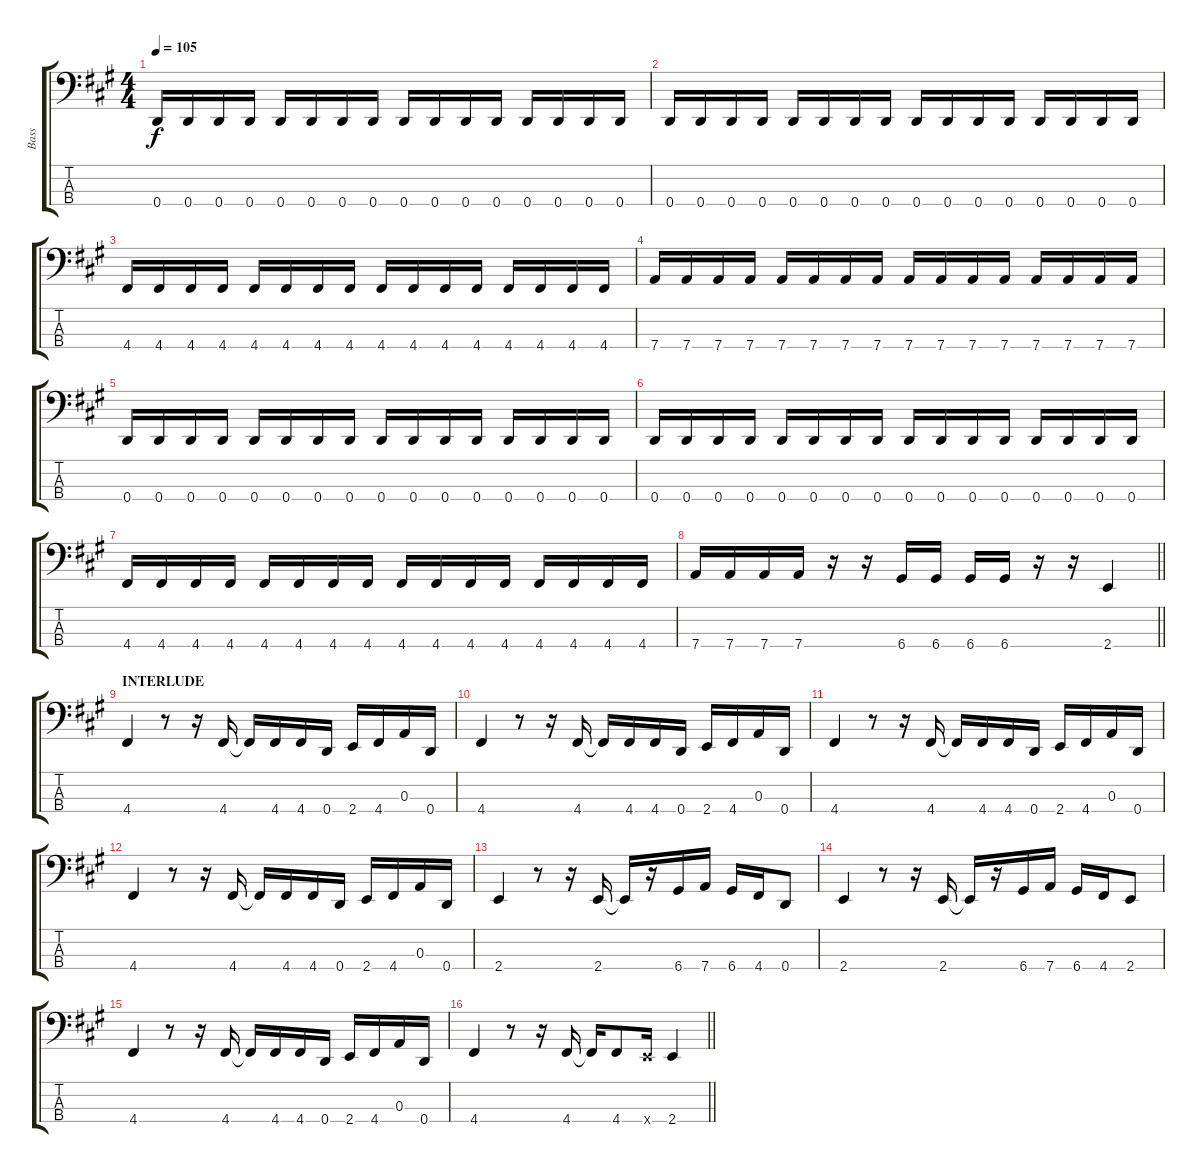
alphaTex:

\track ("Bass " "Bass ") {instrument electricbassfinger}
\staff {score tabs}
\tuning (G2 D2 A1 D1) {hide}
\ts (4 4)
\section ("" "")
\tempo 105
\clef f4
\ks f#minor
0.4.16{dy f} 0.4.16 0.4.16 0.4.16 0.4.16 0.4.16 0.4.16 0.4.16 0.4.16 0.4.16 0.4.16 0.4.16 0.4.16 0.4.16 0.4.16 0.4.16 |
0.4.16 0.4.16 0.4.16 0.4.16 0.4.16 0.4.16 0.4.16 0.4.16 0.4.16 0.4.16 0.4.16 0.4.16 0.4.16 0.4.16 0.4.16 0.4.16 |
4.4.16 4.4.16 4.4.16 4.4.16 4.4.16 4.4.16 4.4.16 4.4.16 4.4.16 4.4.16 4.4.16 4.4.16 4.4.16 4.4.16 4.4.16 4.4.16 |
7.4.16 7.4.16 7.4.16 7.4.16 7.4.16 7.4.16 7.4.16 7.4.16 7.4.16 7.4.16 7.4.16 7.4.16 7.4.16 7.4.16 7.4.16 7.4.16 |
0.4.16 0.4.16 0.4.16 0.4.16 0.4.16 0.4.16 0.4.16 0.4.16 0.4.16 0.4.16 0.4.16 0.4.16 0.4.16 0.4.16 0.4.16 0.4.16 |
0.4.16 0.4.16 0.4.16 0.4.16 0.4.16 0.4.16 0.4.16 0.4.16 0.4.16 0.4.16 0.4.16 0.4.16 0.4.16 0.4.16 0.4.16 0.4.16 |
4.4.16 4.4.16 4.4.16 4.4.16 4.4.16 4.4.16 4.4.16 4.4.16 4.4.16 4.4.16 4.4.16 4.4.16 4.4.16 4.4.16 4.4.16 4.4.16 |
\barLineRight lightlight
7.4.16 7.4.16 7.4.16 7.4.16 r.16 r.16 6.4.16 6.4.16 6.4.16 6.4.16 r.16 r.16 2.4.4 |
\section ("" "INTERLUDE")
4.4.4 r.8 r.16 4.4.16 4.4{t}.16 4.4.16 4.4.16 0.4.16 2.4.16 4.4.16 0.3.16 0.4.16 |
4.4.4 r.8 r.16 4.4.16 4.4{t}.16 4.4.16 4.4.16 0.4.16 2.4.16 4.4.16 0.3.16 0.4.16 |
4.4.4 r.8 r.16 4.4.16 4.4{t}.16 4.4.16 4.4.16 0.4.16 2.4.16 4.4.16 0.3.16 0.4.16 |
4.4.4 r.8 r.16 4.4.16 4.4{t}.16 4.4.16 4.4.16 0.4.16 2.4.16 4.4.16 0.3.16 0.4.16 |
2.4.4 r.8 r.16 2.4.16 2.4{t}.16 r.16 6.4.16 7.4.16 6.4.16 4.4.16 0.4.8 |
2.4.4 r.8 r.16 2.4.16 2.4{t}.16 r.16 6.4.16 7.4.16 6.4.16 4.4.16 2.4.8 |
4.4.4 r.8 r.16 4.4.16 4.4{t}.16 4.4.16 4.4.16 0.4.16 2.4.16 4.4.16 0.3.16 0.4.16 |
\barLineRight lightlight
4.4.4 r.8 r.16 4.4.16 4.4{t}.16 4.4.8 2.4{x}.16 2.4.4
